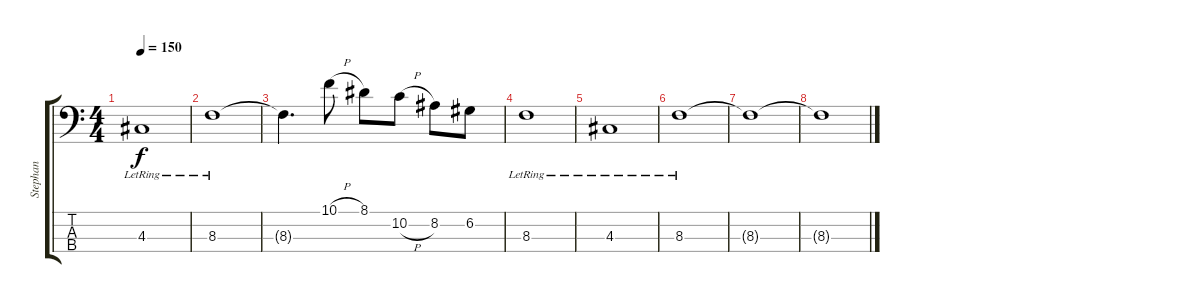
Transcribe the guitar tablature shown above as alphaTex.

\track ("Stephan" "Stephan") {instrument electricbasspick}
\staff {score tabs}
\tuning (G2 D2 A1 E1) {hide}
\ts (4 4)
\tempo 150
\clef f4
\ks c
4.3{lr}.1{dy f} |
8.3{lr}.1 |
8.3{t}.4{d} 10.1{h}.8 8.1.8 10.2{h}.8 8.2.8 6.2.8 |
8.3{lr}.1 |
4.3{lr}.1 |
8.3{lr}.1 |
8.3{t}.1{volume 0} |
8.3{t}.1
